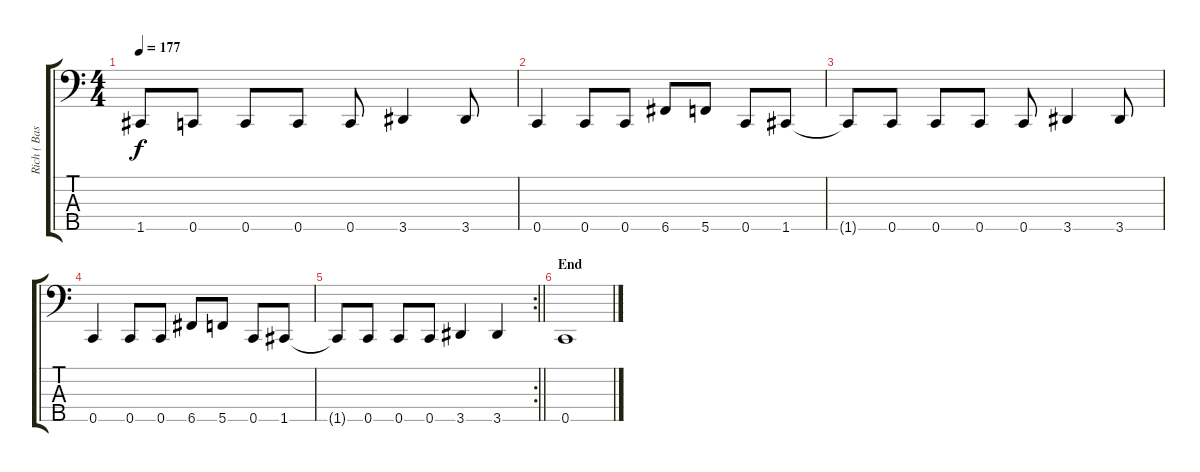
\track ("Rich ( Bass )" "Rich ( Bas") {instrument electricbassfinger}
\staff {score tabs}
\tuning (A2 F2 C2 G1 C1) {hide}
\ts (4 4)
\tempo 177
\clef f4
\ks c
1.5{t}.8{dy f} 0.5.8 0.5.8 0.5.8 0.5.8 3.5.4 3.5.8 |
0.5.4 0.5.8 0.5.8 6.5.8 5.5.8 0.5.8 1.5.8 |
1.5{t}.8 0.5.8 0.5.8 0.5.8 0.5.8 3.5.4 3.5.8 |
0.5.4 0.5.8 0.5.8 6.5.8 5.5.8 0.5.8 1.5.8 |
\rc 2
\barLineRight lightlight
1.5{t}.8 0.5.8 0.5.8 0.5.8 3.5.4 3.5.4 |
\section ("" "End")
0.5.1
